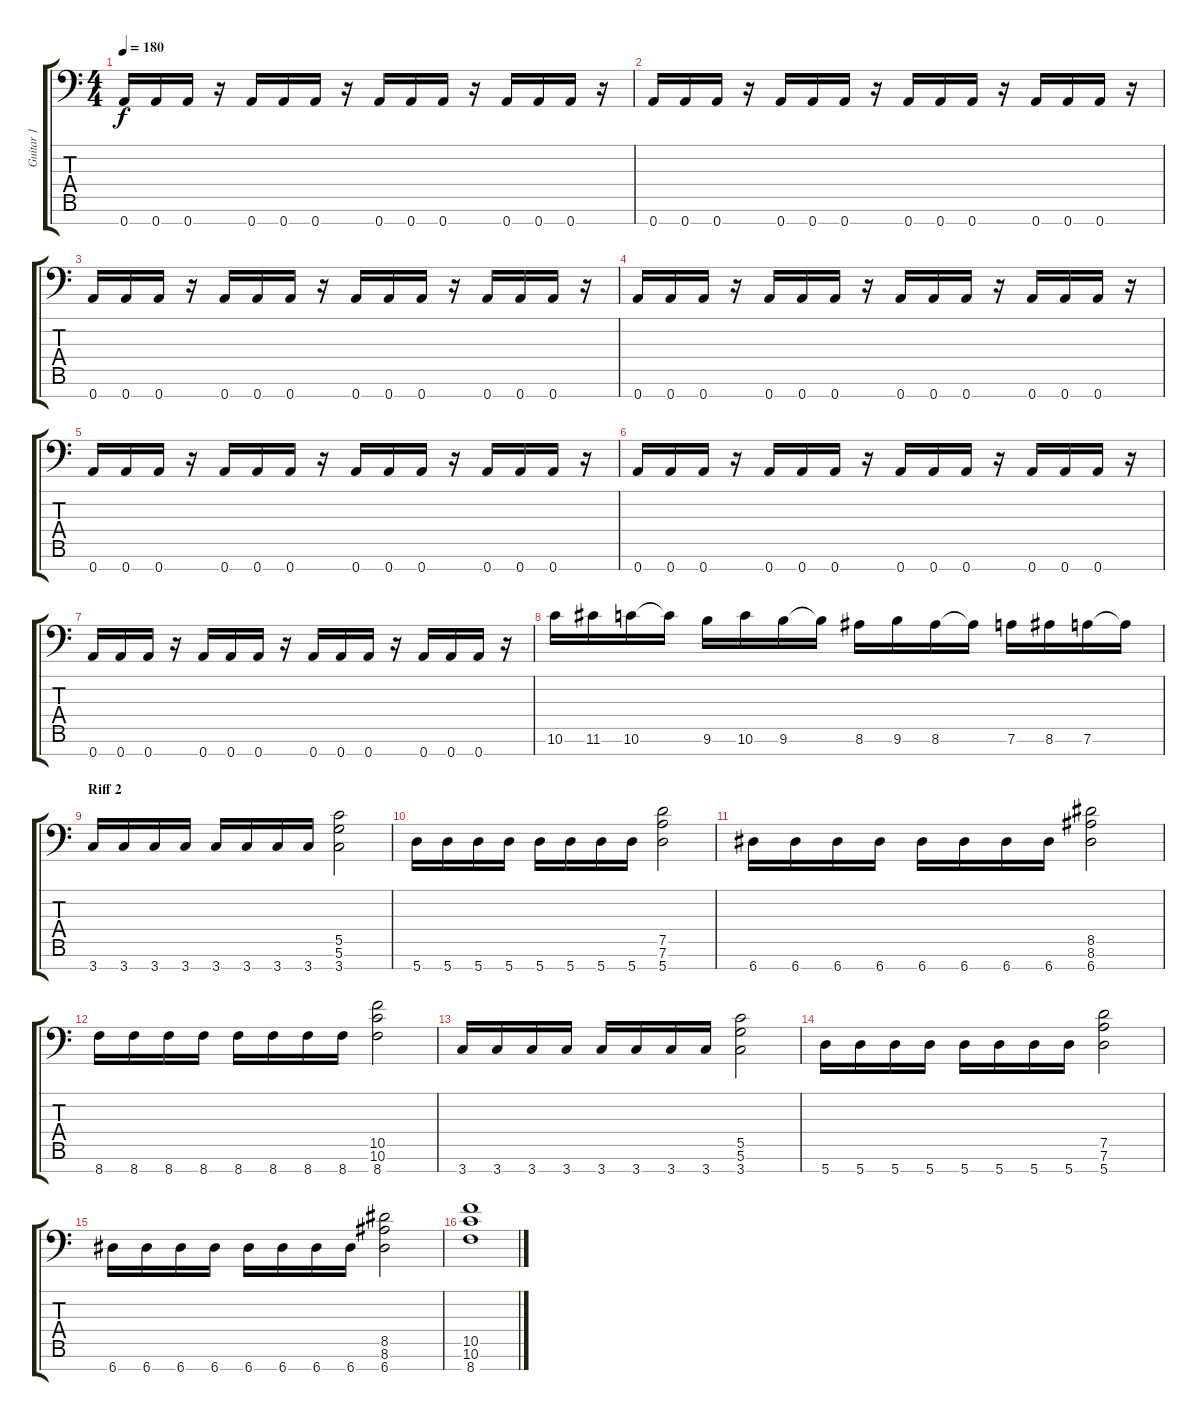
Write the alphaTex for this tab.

\track ("Guitar 1" "Guitar 1") {instrument distortionguitar}
\staff {score tabs}
\tuning (D4 A3 F3 C3 G2 D2 A1) {hide}
\ts (4 4)
\tempo 180
\clef f4
\ks c
0.7.16{dy f} 0.7.16 0.7.16 r.16 0.7.16 0.7.16 0.7.16 r.16 0.7.16 0.7.16 0.7.16 r.16 0.7.16 0.7.16 0.7.16 r.16 |
0.7.16 0.7.16 0.7.16 r.16 0.7.16 0.7.16 0.7.16 r.16 0.7.16 0.7.16 0.7.16 r.16 0.7.16 0.7.16 0.7.16 r.16 |
0.7.16 0.7.16 0.7.16 r.16 0.7.16 0.7.16 0.7.16 r.16 0.7.16 0.7.16 0.7.16 r.16 0.7.16 0.7.16 0.7.16 r.16 |
0.7.16 0.7.16 0.7.16 r.16 0.7.16 0.7.16 0.7.16 r.16 0.7.16 0.7.16 0.7.16 r.16 0.7.16 0.7.16 0.7.16 r.16 |
0.7.16 0.7.16 0.7.16 r.16 0.7.16 0.7.16 0.7.16 r.16 0.7.16 0.7.16 0.7.16 r.16 0.7.16 0.7.16 0.7.16 r.16 |
0.7.16 0.7.16 0.7.16 r.16 0.7.16 0.7.16 0.7.16 r.16 0.7.16 0.7.16 0.7.16 r.16 0.7.16 0.7.16 0.7.16 r.16 |
0.7.16 0.7.16 0.7.16 r.16 0.7.16 0.7.16 0.7.16 r.16 0.7.16 0.7.16 0.7.16 r.16 0.7.16 0.7.16 0.7.16 r.16 |
10.6.16 11.6.16 10.6.16 10.6{t}.16 9.6.16 10.6.16 9.6.16 9.6{t}.16 8.6.16 9.6.16 8.6.16 8.6{t}.16 7.6.16 8.6.16 7.6.16 7.6{t}.16 |
\section ("" "Riff 2")
3.7.16 3.7.16 3.7.16 3.7.16 3.7.16 3.7.16 3.7.16 3.7.16 (5.5 5.6 3.7).2 |
5.7.16 5.7.16 5.7.16 5.7.16 5.7.16 5.7.16 5.7.16 5.7.16 (7.5 7.6 5.7).2 |
6.7.16 6.7.16 6.7.16 6.7.16 6.7.16 6.7.16 6.7.16 6.7.16 (8.5 8.6 6.7).2 |
8.7.16 8.7.16 8.7.16 8.7.16 8.7.16 8.7.16 8.7.16 8.7.16 (10.5 10.6 8.7).2 |
3.7.16 3.7.16 3.7.16 3.7.16 3.7.16 3.7.16 3.7.16 3.7.16 (5.5 5.6 3.7).2 |
5.7.16 5.7.16 5.7.16 5.7.16 5.7.16 5.7.16 5.7.16 5.7.16 (7.5 7.6 5.7).2 |
6.7.16 6.7.16 6.7.16 6.7.16 6.7.16 6.7.16 6.7.16 6.7.16 (8.5 8.6 6.7).2 |
(10.5 10.6 8.7).1
